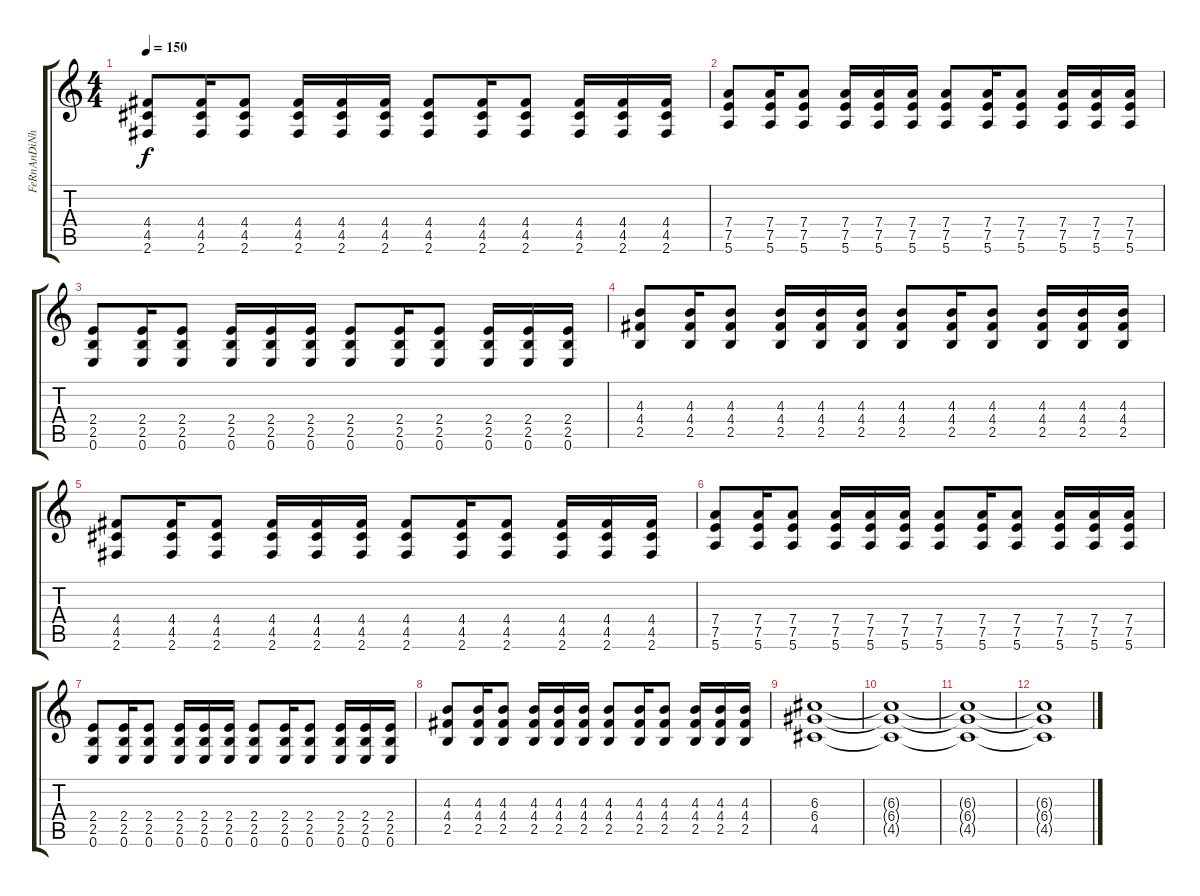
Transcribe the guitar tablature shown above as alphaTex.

\track ("FeRnAnDiNhO" "FeRnAnDiNh") {instrument overdrivenguitar}
\staff {score tabs}
\tuning (E4 B3 G3 D3 A2 E2) {hide}
\ts (4 4)
\tempo 150
\clef g2
\ks c
(4.4 4.5 2.6).8{dy f} (4.4 4.5 2.6).16 (4.4 4.5 2.6).8 (4.4 4.5 2.6).16 (4.4 4.5 2.6).16 (4.4 4.5 2.6).16 (4.4 4.5 2.6).8 (4.4 4.5 2.6).16 (4.4 4.5 2.6).8 (4.4 4.5 2.6).16 (4.4 4.5 2.6).16 (4.4 4.5 2.6).16 |
(7.4 7.5 5.6).8 (7.4 7.5 5.6).16 (7.4 7.5 5.6).8 (7.4 7.5 5.6).16 (7.4 7.5 5.6).16 (7.4 7.5 5.6).16 (7.4 7.5 5.6).8 (7.4 7.5 5.6).16 (7.4 7.5 5.6).8 (7.4 7.5 5.6).16 (7.4 7.5 5.6).16 (7.4 7.5 5.6).16 |
(2.4 2.5 0.6).8 (2.4 2.5 0.6).16 (2.4 2.5 0.6).8 (2.4 2.5 0.6).16 (2.4 2.5 0.6).16 (2.4 2.5 0.6).16 (2.4 2.5 0.6).8 (2.4 2.5 0.6).16 (2.4 2.5 0.6).8 (2.4 2.5 0.6).16 (2.4 2.5 0.6).16 (2.4 2.5 0.6).16 |
(4.3 4.4 2.5).8 (4.3 4.4 2.5).16 (4.3 4.4 2.5).8 (4.3 4.4 2.5).16 (4.3 4.4 2.5).16 (4.3 4.4 2.5).16 (4.3 4.4 2.5).8 (4.3 4.4 2.5).16 (4.3 4.4 2.5).8 (4.3 4.4 2.5).16 (4.3 4.4 2.5).16 (4.3 4.4 2.5).16 |
(4.4 4.5 2.6).8 (4.4 4.5 2.6).16 (4.4 4.5 2.6).8 (4.4 4.5 2.6).16 (4.4 4.5 2.6).16 (4.4 4.5 2.6).16 (4.4 4.5 2.6).8 (4.4 4.5 2.6).16 (4.4 4.5 2.6).8 (4.4 4.5 2.6).16 (4.4 4.5 2.6).16 (4.4 4.5 2.6).16 |
(7.4 7.5 5.6).8 (7.4 7.5 5.6).16 (7.4 7.5 5.6).8 (7.4 7.5 5.6).16 (7.4 7.5 5.6).16 (7.4 7.5 5.6).16 (7.4 7.5 5.6).8 (7.4 7.5 5.6).16 (7.4 7.5 5.6).8 (7.4 7.5 5.6).16 (7.4 7.5 5.6).16 (7.4 7.5 5.6).16 |
(2.4 2.5 0.6).8 (2.4 2.5 0.6).16 (2.4 2.5 0.6).8 (2.4 2.5 0.6).16 (2.4 2.5 0.6).16 (2.4 2.5 0.6).16 (2.4 2.5 0.6).8 (2.4 2.5 0.6).16 (2.4 2.5 0.6).8 (2.4 2.5 0.6).16 (2.4 2.5 0.6).16 (2.4 2.5 0.6).16 |
(4.3 4.4 2.5).8 (4.3 4.4 2.5).16 (4.3 4.4 2.5).8 (4.3 4.4 2.5).16 (4.3 4.4 2.5).16 (4.3 4.4 2.5).16 (4.3 4.4 2.5).8 (4.3 4.4 2.5).16 (4.3 4.4 2.5).8 (4.3 4.4 2.5).16 (4.3 4.4 2.5).16 (4.3 4.4 2.5).16 |
(6.3 6.4 4.5).1 |
(6.3{t} 6.4{t} 4.5{t}).1 |
(6.3{t} 6.4{t} 4.5{t}).1 |
(6.3{t} 6.4{t} 4.5{t}).1
